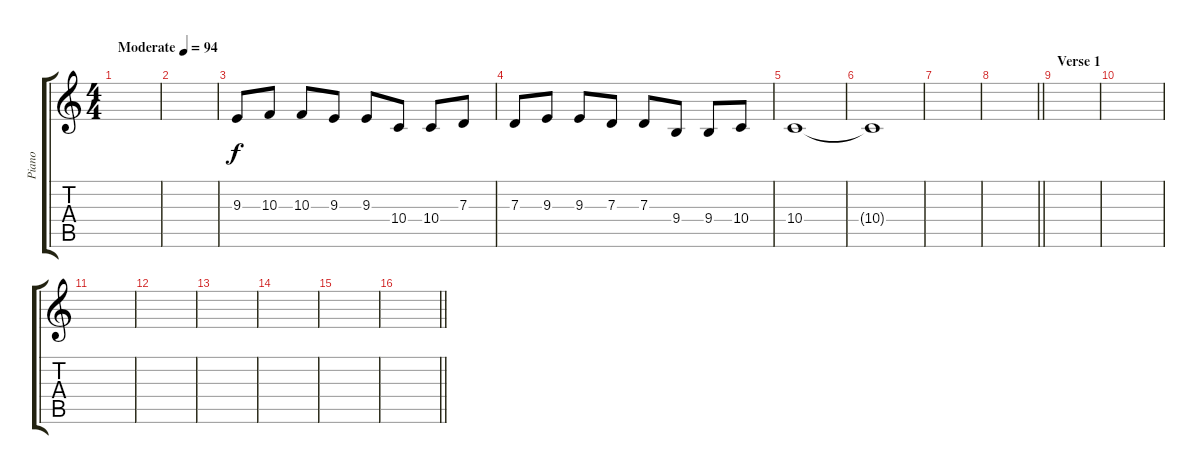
\track ("Piano" "Piano") {instrument acousticgrandpiano}
\staff {score tabs}
\tuning (E4 B3 G3 D3 A2 D2) {hide}
\ts (4 4)
\tempo (94 "Moderate")
\clef g2
\ks c
|
|
9.3.8 10.3.8 10.3.8 9.3.8 9.3.8 10.4.8 10.4.8 7.3.8 |
7.3.8 9.3.8 9.3.8 7.3.8 7.3.8 9.4.8 9.4.8 10.4.8 |
10.4.1 |
10.4{t}.1 |
|
\barLineRight lightlight
|
\section ("" "Verse 1")
|
|
|
|
|
|
|
\barLineRight lightlight
